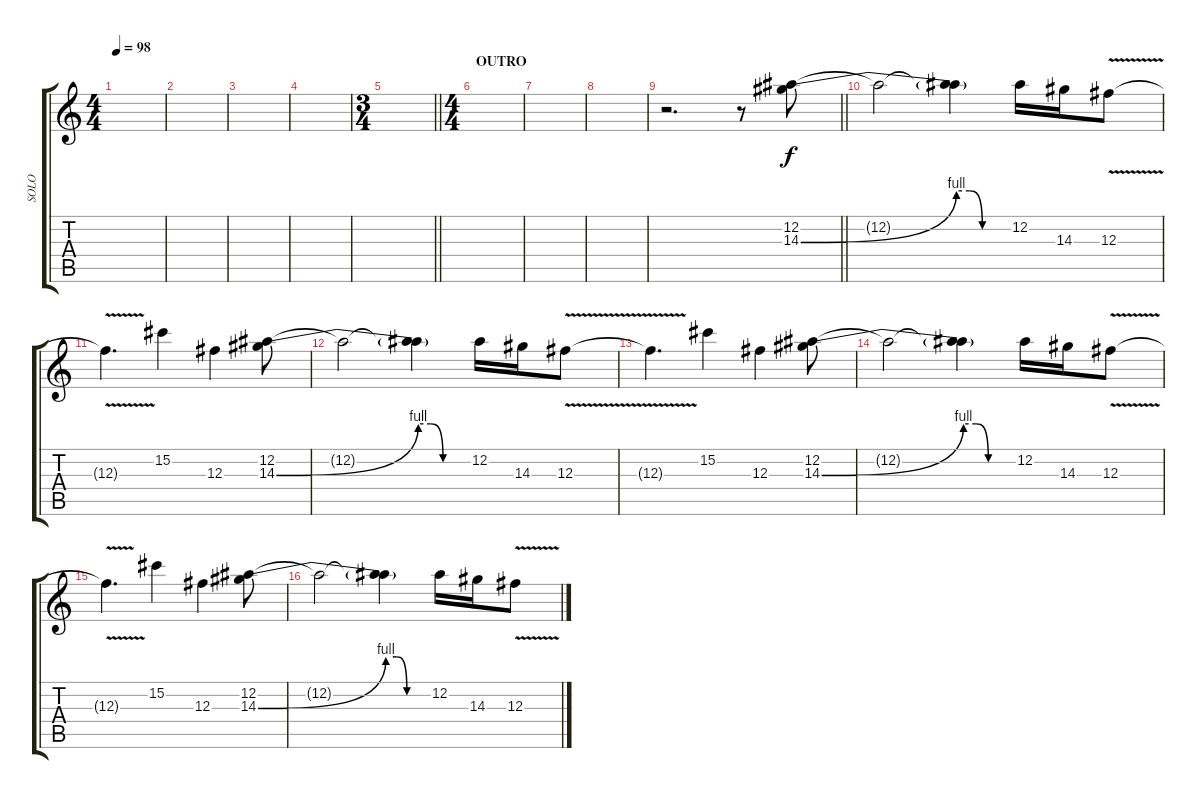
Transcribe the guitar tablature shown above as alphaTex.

\track ("SOLO" "SOLO") {instrument overdrivenguitar}
\staff {score tabs}
\tuning (Eb4 Bb3 Gb3 Db3 Ab2 Eb2) {hide}
\ts (4 4)
\tempo 98
\clef g2
\ks c
|
|
|
|
\ts (3 4)
\barLineRight lightlight
|
\ts (4 4)
\section ("" "OUTRO")
|
|
|
\barLineRight lightlight
r.2{d} r.8 (12.2 14.3{be (bend 0 0 60 4)}).8{balance 16} |
12.2{t}.2 (12.2{t} 14.3{be (custom 0 4 15 4 30 0 60 0) t}).4 12.2.16 14.3.16 12.3{v}.8 |
12.3{t}.4{d} 15.2.4 12.3.4 (12.2 14.3{be (bend 0 0 60 4)}).8 |
12.2{t}.2 (12.2{t} 14.3{be (custom 0 4 15 4 30 0 60 0) t}).4 12.2.16 14.3.16 12.3{v}.8 |
12.3{t}.4{d} 15.2.4 12.3.4 (12.2 14.3{be (bend 0 0 60 4)}).8 |
12.2{t}.2 (12.2{t} 14.3{be (custom 0 4 15 4 30 0 60 0) t}).4 12.2.16 14.3.16 12.3{v}.8 |
12.3{t}.4{d} 15.2.4 12.3.4 (12.2 14.3{be (bend 0 0 60 4)}).8 |
12.2{t}.2 (12.2{t} 14.3{be (custom 0 4 15 4 30 0 60 0) t}).4 12.2.16 14.3.16 12.3{v}.8
